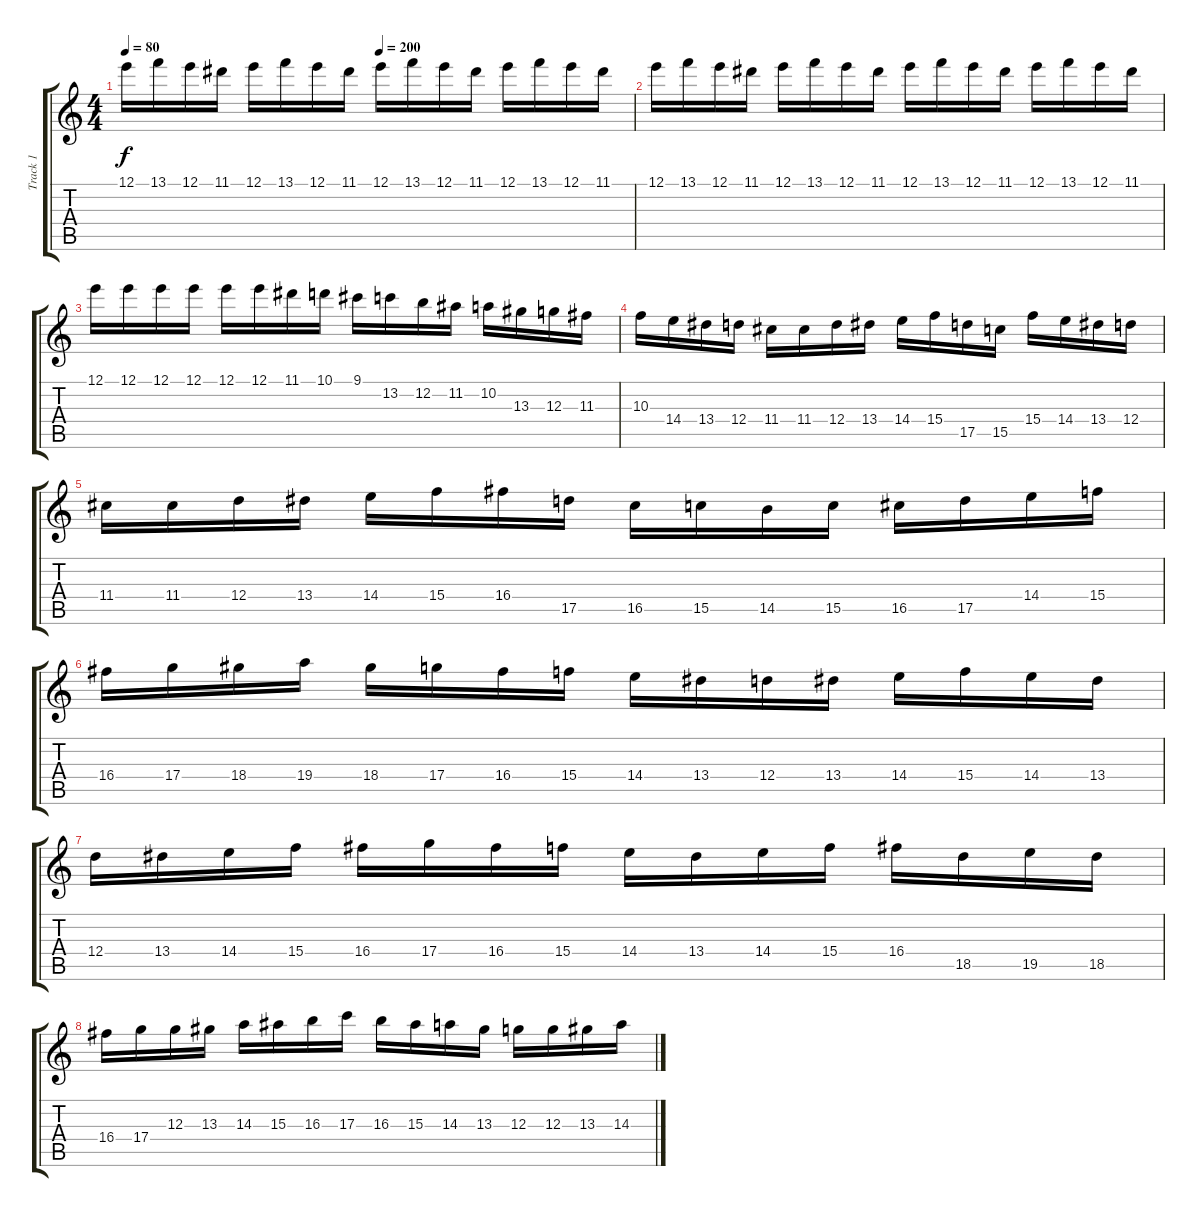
\track ("Track 1" "Track 1") {instrument distortionguitar}
\staff {score tabs}
\tuning (E4 B3 G3 D3 A2 E2) {hide}
\ts (4 4)
\tempo 80
\tempo (200 0.5)
\tempo 80
\clef g2
\ks c
12.1.16{dy f instrument distortionguitar} 13.1.16 12.1.16 11.1.16 12.1.16 13.1.16 12.1.16 11.1.16 12.1.16 13.1.16 12.1.16 11.1.16 12.1.16 13.1.16 12.1.16 11.1.16 |
12.1.16 13.1.16 12.1.16 11.1.16 12.1.16 13.1.16 12.1.16 11.1.16 12.1.16 13.1.16 12.1.16 11.1.16 12.1.16 13.1.16 12.1.16 11.1.16 |
12.1.16 12.1.16 12.1.16 12.1.16 12.1.16 12.1.16 11.1.16 10.1.16 9.1.16 13.2.16 12.2.16 11.2.16 10.2.16 13.3.16 12.3.16 11.3.16 |
10.3.16 14.4.16 13.4.16 12.4.16 11.4.16 11.4.16 12.4.16 13.4.16 14.4.16 15.4.16 17.5.16 15.5.16 15.4.16 14.4.16 13.4.16 12.4.16 |
11.4.16 11.4.16 12.4.16 13.4.16 14.4.16 15.4.16 16.4.16 17.5.16 16.5.16 15.5.16 14.5.16 15.5.16 16.5.16 17.5.16 14.4.16 15.4.16 |
16.4.16 17.4.16 18.4.16 19.4.16 18.4.16 17.4.16 16.4.16 15.4.16 14.4.16 13.4.16 12.4.16 13.4.16 14.4.16 15.4.16 14.4.16 13.4.16 |
12.4.16 13.4.16 14.4.16 15.4.16 16.4.16 17.4.16 16.4.16 15.4.16 14.4.16 13.4.16 14.4.16 15.4.16 16.4.16 18.5.16 19.5.16 18.5.16 |
16.4.16 17.4.16 12.3.16 13.3.16 14.3.16 15.3.16 16.3.16 17.3.16 16.3.16 15.3.16 14.3.16 13.3.16 12.3.16 12.3.16 13.3.16 14.3.16
